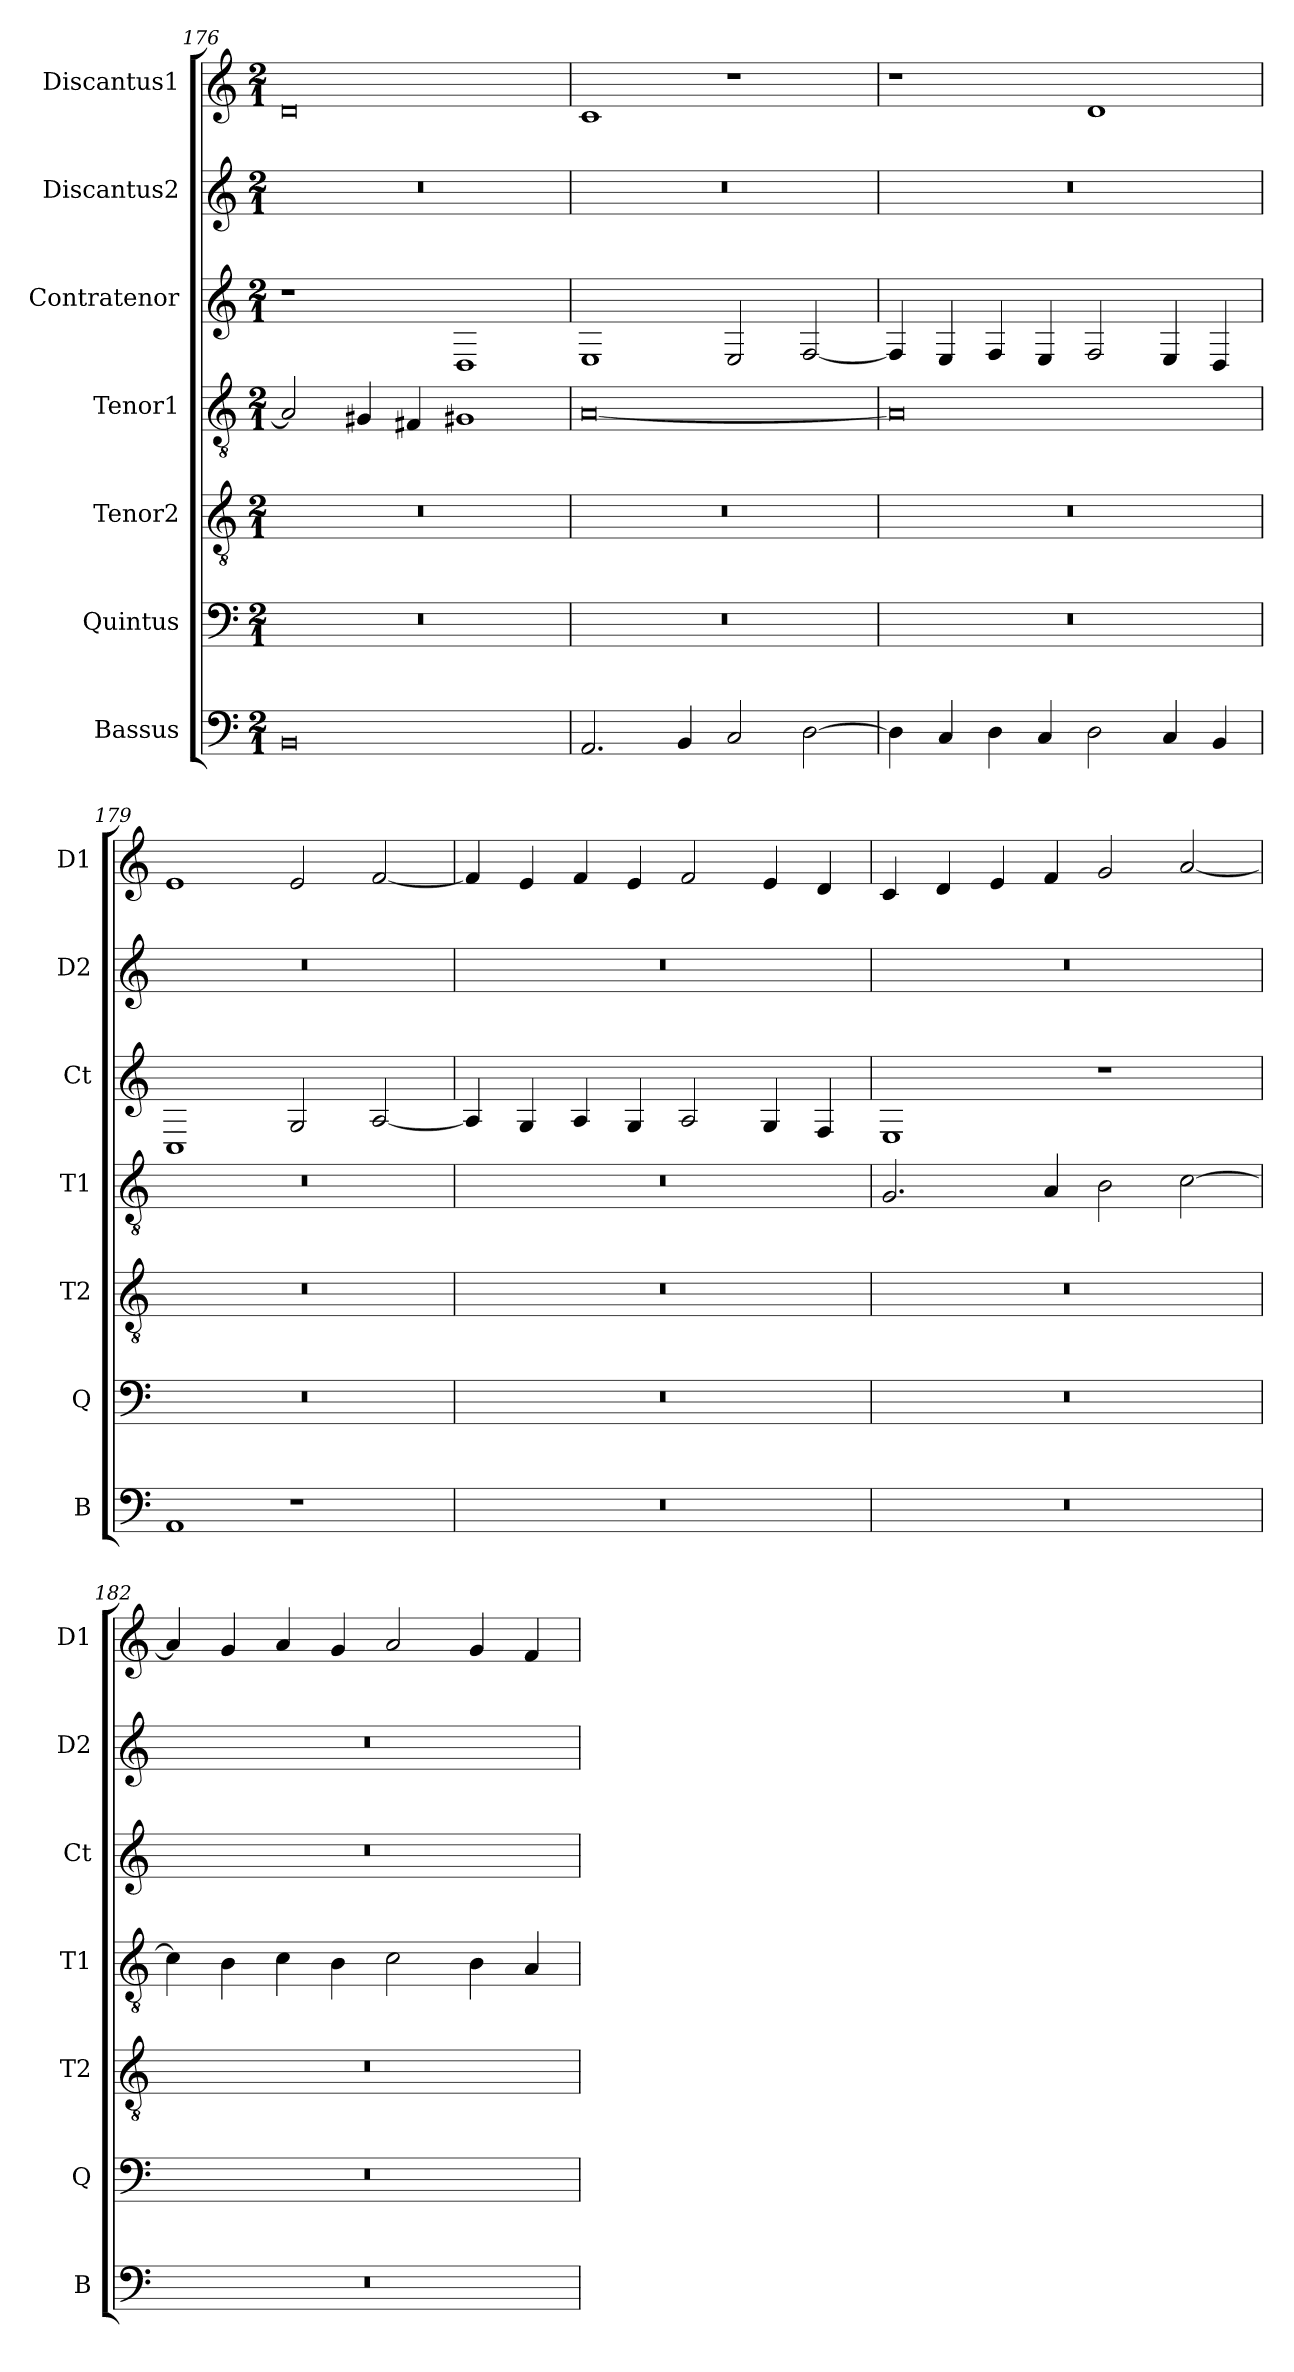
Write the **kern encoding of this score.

**kern	**kern	**kern	**kern	**kern	**kern	**kern
*part7	*part6	*part5	*part4	*part3	*part2	*part1
*staff7	*staff6	*staff5	*staff4	*staff3	*staff2	*staff1
*I"Bassus	*I"Quintus	*I"Tenor2	*I"Tenor1	*I"Contratenor	*I"Discantus2	*I"Discantus1
*I'B	*I'Q	*I'T2	*I'T1	*I'Ct	*I'D2	*I'D1
*clefF4	*clefF4	*clefGv2	*clefGv2	*clefG2	*clefG2	*clefG2
*k[]	*k[]	*k[]	*k[]	*k[]	*k[]	*k[]
*M2/1	*M2/1	*M2/1	*M2/1	*M2/1	*M2/1	*M2/1
=176	=176	=176	=176	=176	=176	=176
0BB	0r	0r	2A/]	1r	0r	0d
.	.	.	4G#X/	.	.	.
.	.	.	4F#X/	.	.	.
.	.	.	1G#X	1D	.	.
=177	=177	=177	=177	=177	=177	=177
2.AA/	0r	0r	[0A	1E	0r	1c
4BB/	.	.	.	.	.	.
2C/	.	.	.	2E/	.	1r
[2D\	.	.	.	[2F/	.	.
=178	=178	=178	=178	=178	=178	=178
4D\]	0r	0r	0A]	4F/]	0r	1r
4C/	.	.	.	4E/	.	.
4D\	.	.	.	4F/	.	.
4C/	.	.	.	4E/	.	.
2D\	.	.	.	2F/	.	1d
4C/	.	.	.	4E/	.	.
4BB/	.	.	.	4D/	.	.
=179	=179	=179	=179	=179	=179	=179
1AA	0r	0r	0r	1C	0r	1e
1r	.	.	.	2G/	.	2e/
.	.	.	.	[2A/	.	[2f/
=180	=180	=180	=180	=180	=180	=180
0r	0r	0r	0r	4A/]	0r	4f/]
.	.	.	.	4G/	.	4e/
.	.	.	.	4A/	.	4f/
.	.	.	.	4G/	.	4e/
.	.	.	.	2A/	.	2f/
.	.	.	.	4G/	.	4e/
.	.	.	.	4F/	.	4d/
=181	=181	=181	=181	=181	=181	=181
0r	0r	0r	2.G/	1E	0r	4c/
.	.	.	.	.	.	4d/
.	.	.	.	.	.	4e/
.	.	.	4A/	.	.	4f/
.	.	.	2B\	1r	.	2g/
.	.	.	[2c\	.	.	[2a/
=182	=182	=182	=182	=182	=182	=182
0r	0r	0r	4c\]	0r	0r	4a/]
.	.	.	4B\	.	.	4g/
.	.	.	4c\	.	.	4a/
.	.	.	4B\	.	.	4g/
.	.	.	2c\	.	.	2a/
.	.	.	4B\	.	.	4g/
.	.	.	4A/	.	.	4f/
=	=	=	=	=	=	=
*-	*-	*-	*-	*-	*-	*-
